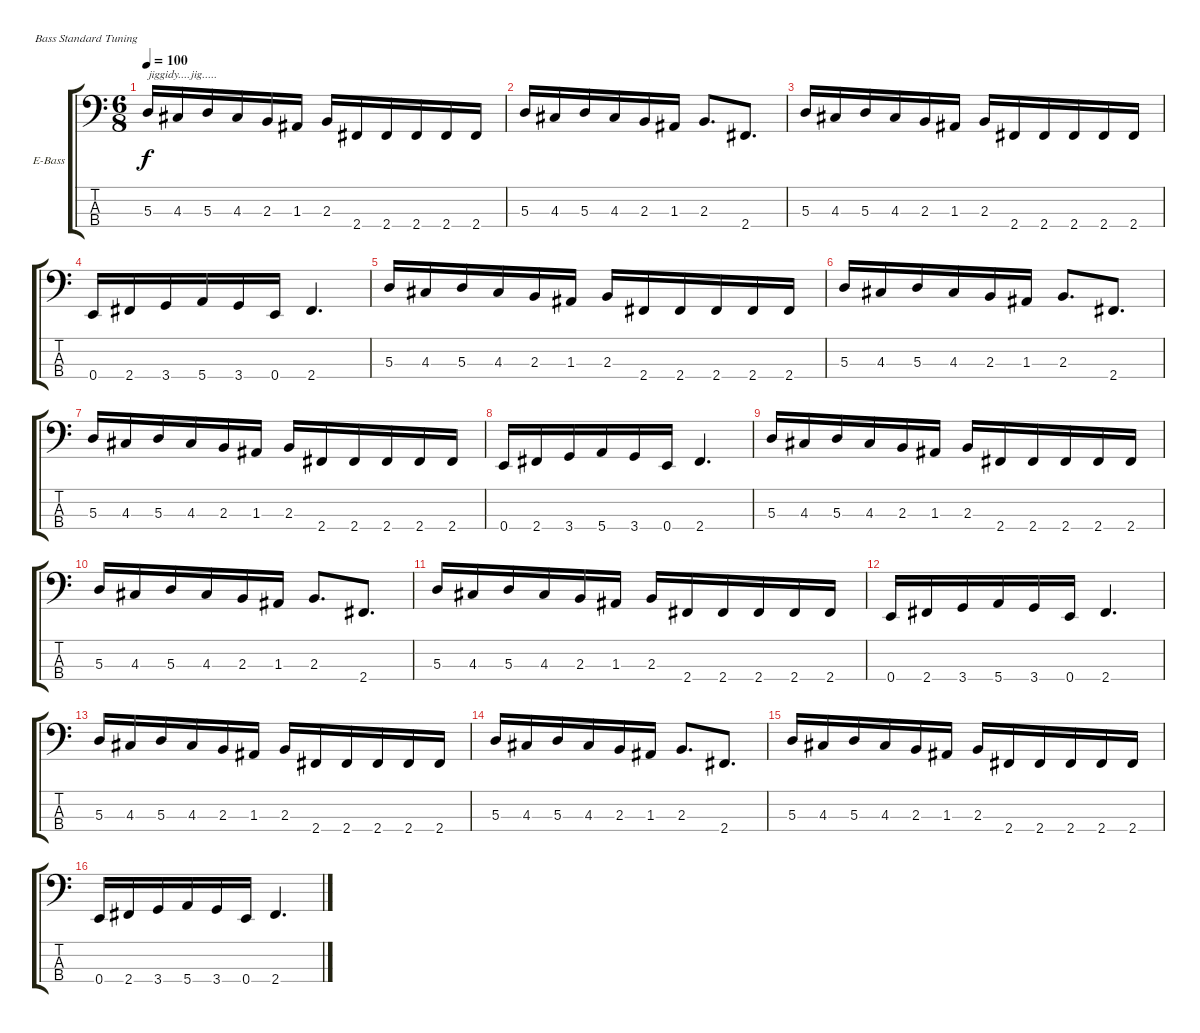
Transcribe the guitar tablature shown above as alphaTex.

\defaultSystemsLayout 4
\bracketExtendMode groupsimilarinstruments
\firstSystemTrackNameOrientation horizontal
\otherSystemsTrackNameOrientation horizontal
\track ("Peter Baltes" "E-Bass") {instrument electricbassfinger}
\staff {score tabs}
\tuning (G2 D2 A1 E1)
\ts (6 8)
\tempo 100
\clef f4
\ks c
5.3.16{txt "jiggidy....jig....." dy f} 4.3.16 5.3.16 4.3.16 2.3.16 1.3.16 2.3.16 2.4.16 2.4.16 2.4.16 2.4.16 2.4.16 |
5.3.16 4.3.16 5.3.16 4.3.16 2.3.16 1.3.16 2.3.8{d} 2.4.8{d} |
5.3.16 4.3.16 5.3.16 4.3.16 2.3.16 1.3.16 2.3.16 2.4.16 2.4.16 2.4.16 2.4.16 2.4.16 |
0.4.16 2.4.16 3.4.16 5.4.16 3.4.16 0.4.16 2.4.4{d} |
5.3.16 4.3.16 5.3.16 4.3.16 2.3.16 1.3.16 2.3.16 2.4.16 2.4.16 2.4.16 2.4.16 2.4.16 |
5.3.16 4.3.16 5.3.16 4.3.16 2.3.16 1.3.16 2.3.8{d} 2.4.8{d} |
5.3.16 4.3.16 5.3.16 4.3.16 2.3.16 1.3.16 2.3.16 2.4.16 2.4.16 2.4.16 2.4.16 2.4.16 |
0.4.16 2.4.16 3.4.16 5.4.16 3.4.16 0.4.16 2.4.4{d} |
5.3.16 4.3.16 5.3.16 4.3.16 2.3.16 1.3.16 2.3.16 2.4.16 2.4.16 2.4.16 2.4.16 2.4.16 |
5.3.16 4.3.16 5.3.16 4.3.16 2.3.16 1.3.16 2.3.8{d} 2.4.8{d} |
5.3.16 4.3.16 5.3.16 4.3.16 2.3.16 1.3.16 2.3.16 2.4.16 2.4.16 2.4.16 2.4.16 2.4.16 |
0.4.16 2.4.16 3.4.16 5.4.16 3.4.16 0.4.16 2.4.4{d} |
5.3.16 4.3.16 5.3.16 4.3.16 2.3.16 1.3.16 2.3.16 2.4.16 2.4.16 2.4.16 2.4.16 2.4.16 |
5.3.16 4.3.16 5.3.16 4.3.16 2.3.16 1.3.16 2.3.8{d} 2.4.8{d} |
5.3.16 4.3.16 5.3.16 4.3.16 2.3.16 1.3.16 2.3.16 2.4.16 2.4.16 2.4.16 2.4.16 2.4.16 |
0.4.16 2.4.16 3.4.16 5.4.16 3.4.16 0.4.16 2.4.4{d}
